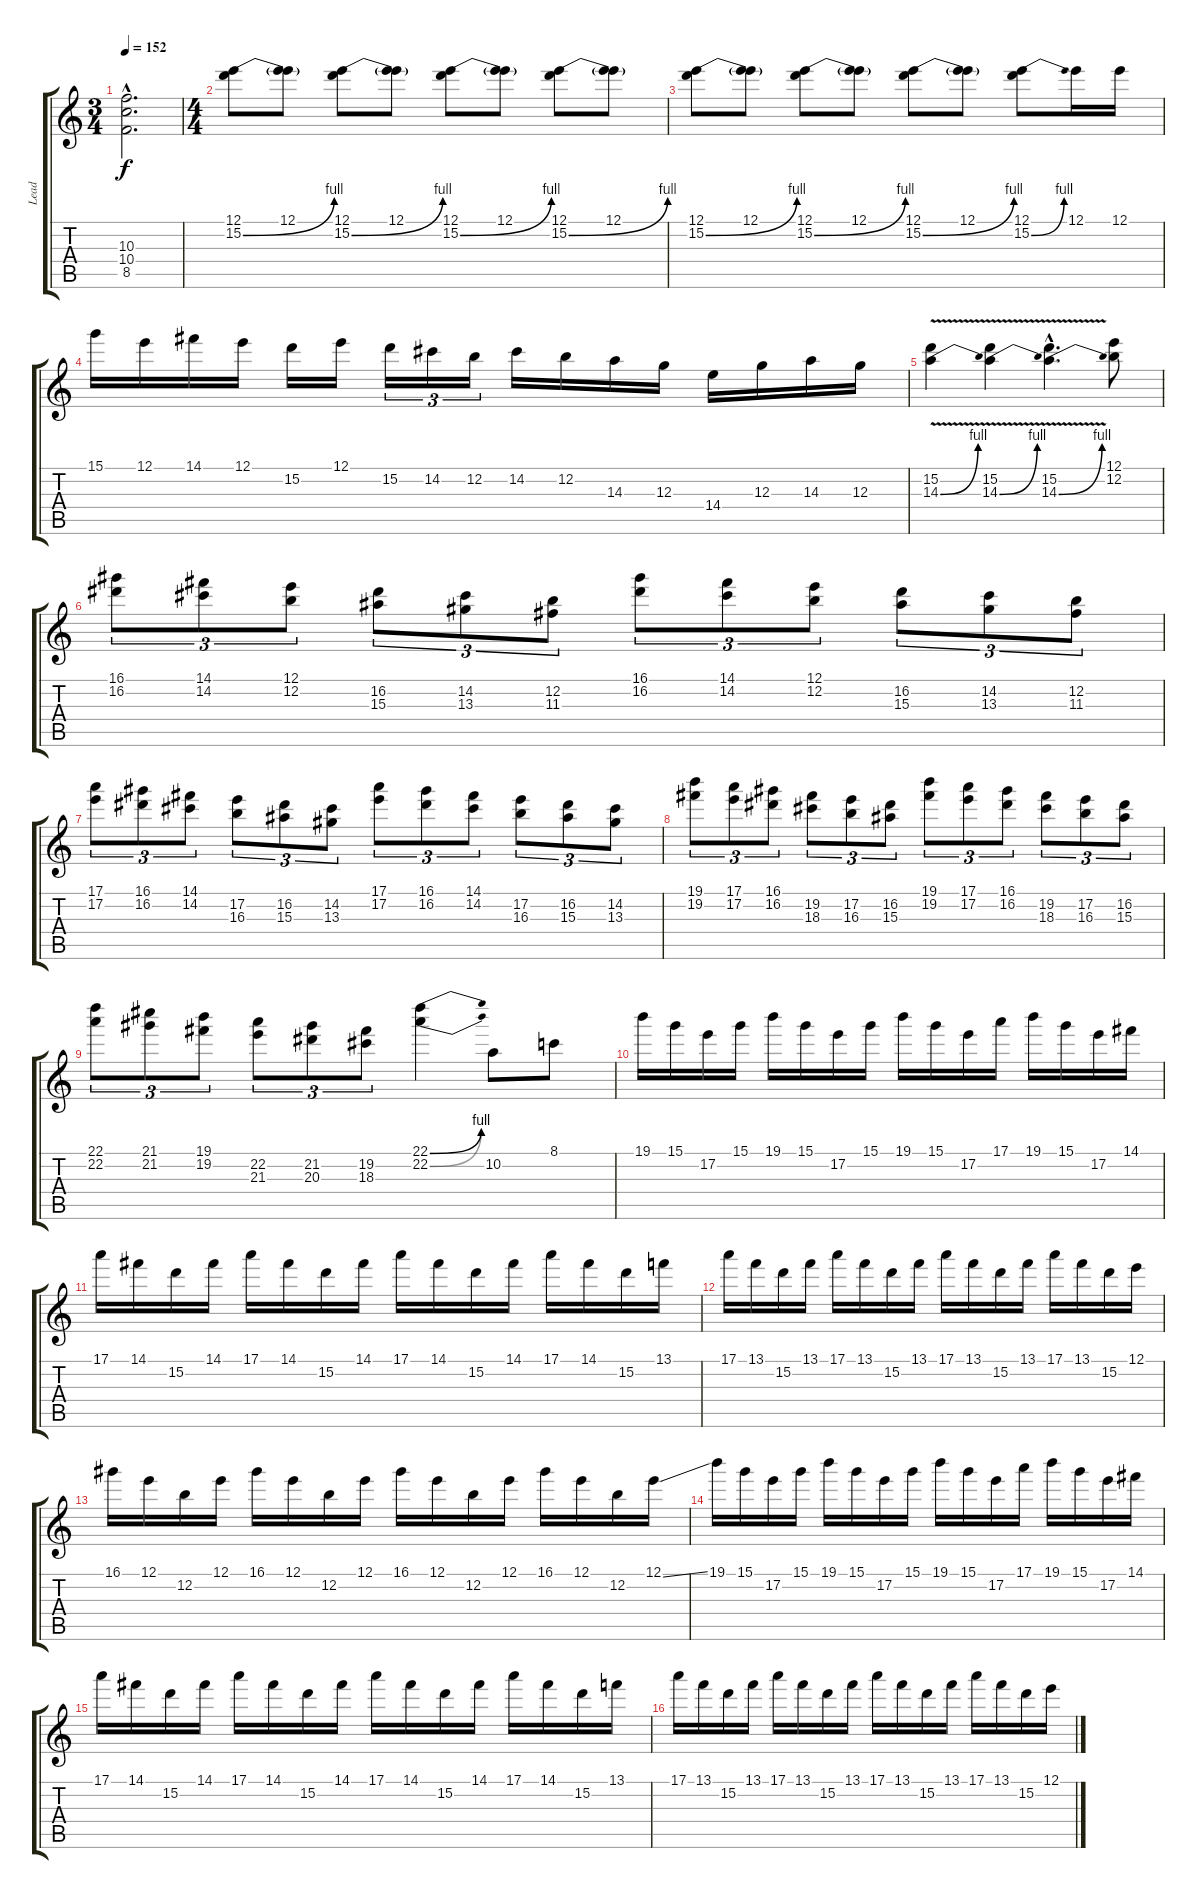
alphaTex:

\track ("Lead" "Lead") {instrument overdrivenguitar}
\staff {score tabs}
\tuning (E4 B3 G3 D3 A2 E2) {hide}
\ts (3 4)
\tempo 152
\clef g2
\ks c
(10.3{hac t} 10.4{hac t} 8.5{hac t}).2{d dy f} |
\ts (4 4)
(12.1 15.2{be (bend 0 0 60 4)}).8 (12.1 15.2{t}).8 (12.1 15.2{be (bend 0 0 60 4)}).8 (12.1 15.2{t}).8 (12.1 15.2{be (bend 0 0 60 4)}).8 (12.1 15.2{t}).8 (12.1 15.2{be (bend 0 0 60 4)}).8 (12.1 15.2{t}).8 |
(12.1 15.2{be (bend 0 0 60 4)}).8 (12.1 15.2{t}).8 (12.1 15.2{be (bend 0 0 60 4)}).8 (12.1 15.2{t}).8 (12.1 15.2{be (bend 0 0 60 4)}).8 (12.1 15.2{t}).8 (12.1 15.2{be (bend 0 0 60 4)}).8 12.1.16 12.1.16 |
15.1.16 12.1.16 14.1.16 12.1.16 15.2.16 12.1.16 15.2.16{tu (3 2)} 14.2.16{tu (3 2)} 12.2.16{tu (3 2)} 14.2.16 12.2.16 14.3.16 12.3.16 14.4.16 12.3.16 14.3.16 12.3.16 |
(15.2{v} 14.3{be (bend 0 0 60 4) v}).4 (15.2{v} 14.3{be (bend 0 0 60 4) v}).4 (15.2{v hac} 14.3{be (bend 0 0 60 4) v hac}).4{d} (12.1 12.2).8 |
(16.1 16.2).8{tu (3 2)} (14.1 14.2).8{tu (3 2)} (12.1 12.2).8{tu (3 2)} (16.2 15.3).8{tu (3 2)} (14.2 13.3).8{tu (3 2)} (12.2 11.3).8{tu (3 2)} (16.1 16.2).8{tu (3 2)} (14.1 14.2).8{tu (3 2)} (12.1 12.2).8{tu (3 2)} (16.2 15.3).8{tu (3 2)} (14.2 13.3).8{tu (3 2)} (12.2 11.3).8{tu (3 2)} |
(17.1 17.2).8{tu (3 2)} (16.1 16.2).8{tu (3 2)} (14.1 14.2).8{tu (3 2)} (17.2 16.3).8{tu (3 2)} (16.2 15.3).8{tu (3 2)} (14.2 13.3).8{tu (3 2)} (17.1 17.2).8{tu (3 2)} (16.1 16.2).8{tu (3 2)} (14.1 14.2).8{tu (3 2)} (17.2 16.3).8{tu (3 2)} (16.2 15.3).8{tu (3 2)} (14.2 13.3).8{tu (3 2)} |
(19.1 19.2).8{tu (3 2)} (17.1 17.2).8{tu (3 2)} (16.1 16.2).8{tu (3 2)} (19.2 18.3).8{tu (3 2)} (17.2 16.3).8{tu (3 2)} (16.2 15.3).8{tu (3 2)} (19.1 19.2).8{tu (3 2)} (17.1 17.2).8{tu (3 2)} (16.1 16.2).8{tu (3 2)} (19.2 18.3).8{tu (3 2)} (17.2 16.3).8{tu (3 2)} (16.2 15.3).8{tu (3 2)} |
(22.1 22.2).8{tu (3 2)} (21.1 21.2).8{tu (3 2)} (19.1 19.2).8{tu (3 2)} (22.2 21.3).8{tu (3 2)} (21.2 20.3).8{tu (3 2)} (19.2 18.3).8{tu (3 2)} (22.1{be (bend 0 0 60 4)} 22.2{be (bend 0 0 60 4)}).4 10.2.8 8.1.8 |
19.1.16 15.1.16 17.2.16 15.1.16 19.1.16 15.1.16 17.2.16 15.1.16 19.1.16 15.1.16 17.2.16 17.1.16 19.1.16 15.1.16 17.2.16 14.1.16 |
17.1.16 14.1.16 15.2.16 14.1.16 17.1.16 14.1.16 15.2.16 14.1.16 17.1.16 14.1.16 15.2.16 14.1.16 17.1.16 14.1.16 15.2.16 13.1.16 |
17.1.16 13.1.16 15.2.16 13.1.16 17.1.16 13.1.16 15.2.16 13.1.16 17.1.16 13.1.16 15.2.16 13.1.16 17.1.16 13.1.16 15.2.16 12.1.16 |
16.1.16 12.1.16 12.2.16 12.1.16 16.1.16 12.1.16 12.2.16 12.1.16 16.1.16 12.1.16 12.2.16 12.1.16 16.1.16 12.1.16 12.2.16 12.1{ss}.16 |
19.1.16 15.1.16 17.2.16 15.1.16 19.1.16 15.1.16 17.2.16 15.1.16 19.1.16 15.1.16 17.2.16 17.1.16 19.1.16 15.1.16 17.2.16 14.1.16 |
17.1.16 14.1.16 15.2.16 14.1.16 17.1.16 14.1.16 15.2.16 14.1.16 17.1.16 14.1.16 15.2.16 14.1.16 17.1.16 14.1.16 15.2.16 13.1.16 |
17.1.16 13.1.16 15.2.16 13.1.16 17.1.16 13.1.16 15.2.16 13.1.16 17.1.16 13.1.16 15.2.16 13.1.16 17.1.16 13.1.16 15.2.16 12.1.16
